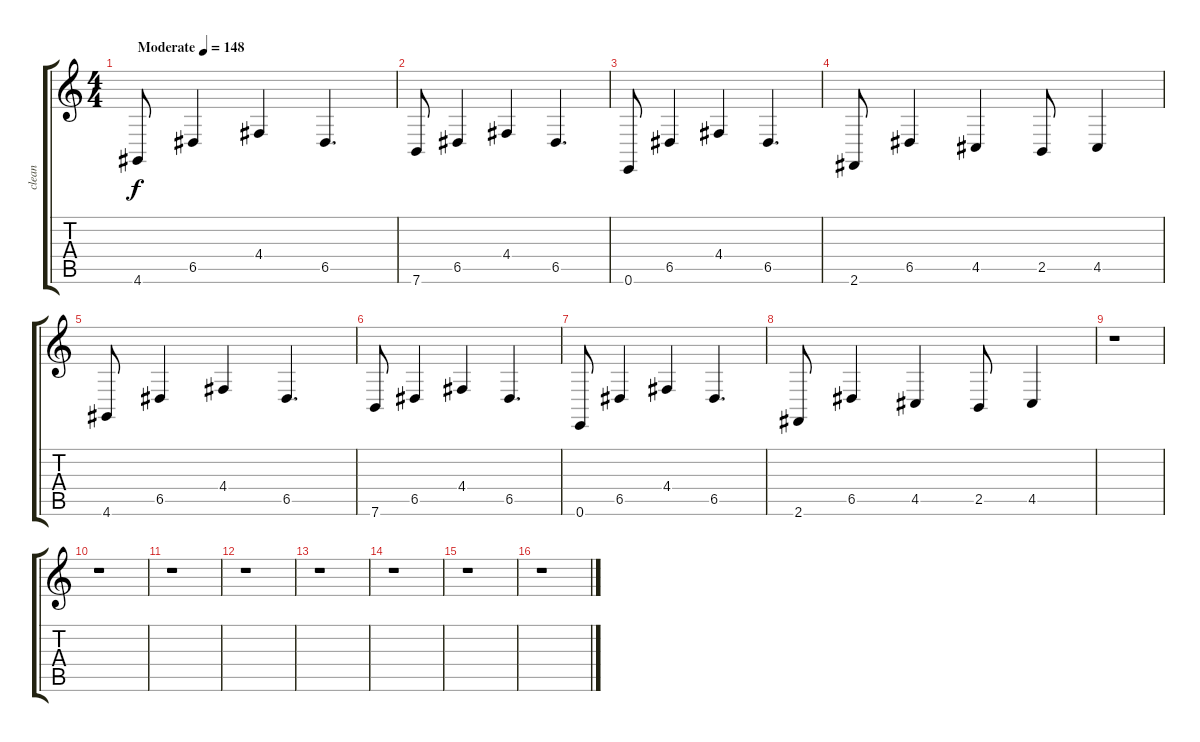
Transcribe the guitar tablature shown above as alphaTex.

\track ("clean" "clean") {instrument tremolostrings}
\staff {score tabs}
\tuning (E4 B3 G3 D3 A2 E2) {hide}
\ts (4 4)
\tempo (148 "Moderate")
\clef g2
\ks c
4.6.8{dy f instrument tremolostrings} 6.5.4 4.4.4 6.5.4{d} |
7.6.8 6.5.4 4.4.4 6.5.4{d} |
0.6.8 6.5.4 4.4.4 6.5.4{d} |
2.6.8 6.5.4 4.5.4 2.5.8 4.5.4 |
4.6.8 6.5.4 4.4.4 6.5.4{d} |
7.6.8 6.5.4 4.4.4 6.5.4{d} |
0.6.8 6.5.4 4.4.4 6.5.4{d} |
2.6.8 6.5.4 4.5.4 2.5.8 4.5.4 |
r.1 |
r.1 |
r.1 |
r.1 |
r.1 |
r.1 |
r.1 |
r.1
